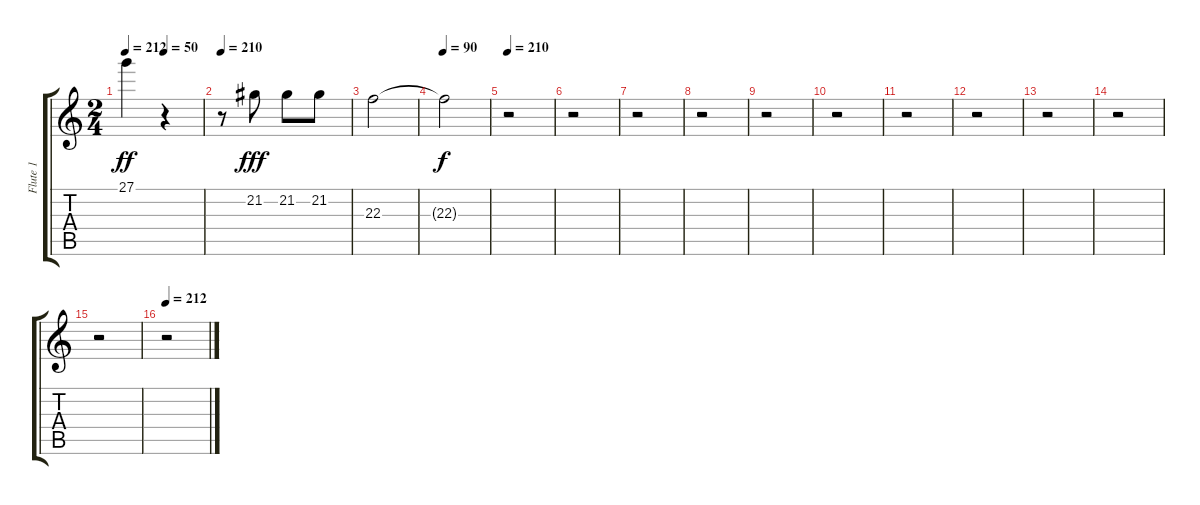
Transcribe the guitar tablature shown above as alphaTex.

\track ("Flute 1" "Flute 1") {instrument flute}
\staff {score tabs}
\tuning (E4 B3 G3 D3 A2 E2) {hide}
\ts (2 4)
\tempo 212
\tempo (50 0.5)
\clef g2
\ks c
27.1.4{dy ff} r.4 |
\tempo 210
r.8 21.2.8{dy fff} 21.2.8 21.2.8 |
22.3.2 |
\tempo 90
22.3{t}.2{dy f} |
\tempo 210
r.2 |
r.2 |
r.2 |
r.2 |
r.2 |
r.2 |
r.2 |
r.2 |
r.2 |
r.2 |
r.2 |
\tempo 212
r.2
